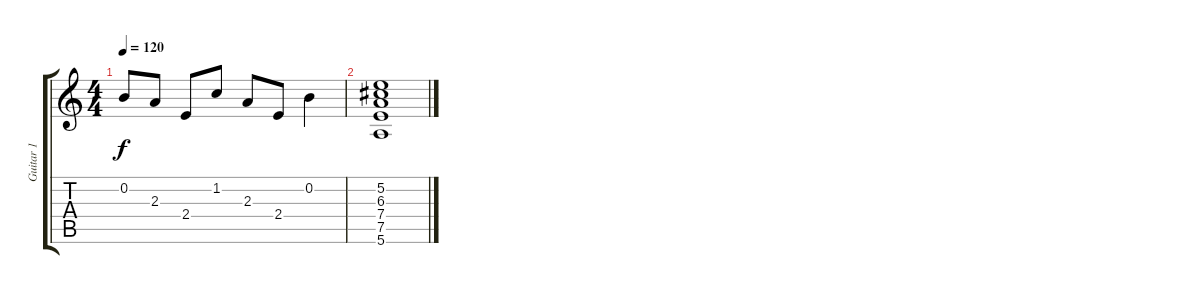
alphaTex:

\track ("Guitar 1" "Guitar 1") {instrument distortionguitar}
\staff {score tabs}
\tuning (E4 B3 G3 D3 A2 E2) {hide}
\ts (4 4)
\tempo 120
\clef g2
\ks c
0.2.8{dy f} 2.3.8 2.4.8 1.2.8 2.3.8 2.4.8 0.2.4 |
(5.2 6.3 7.4 7.5 5.6).1
